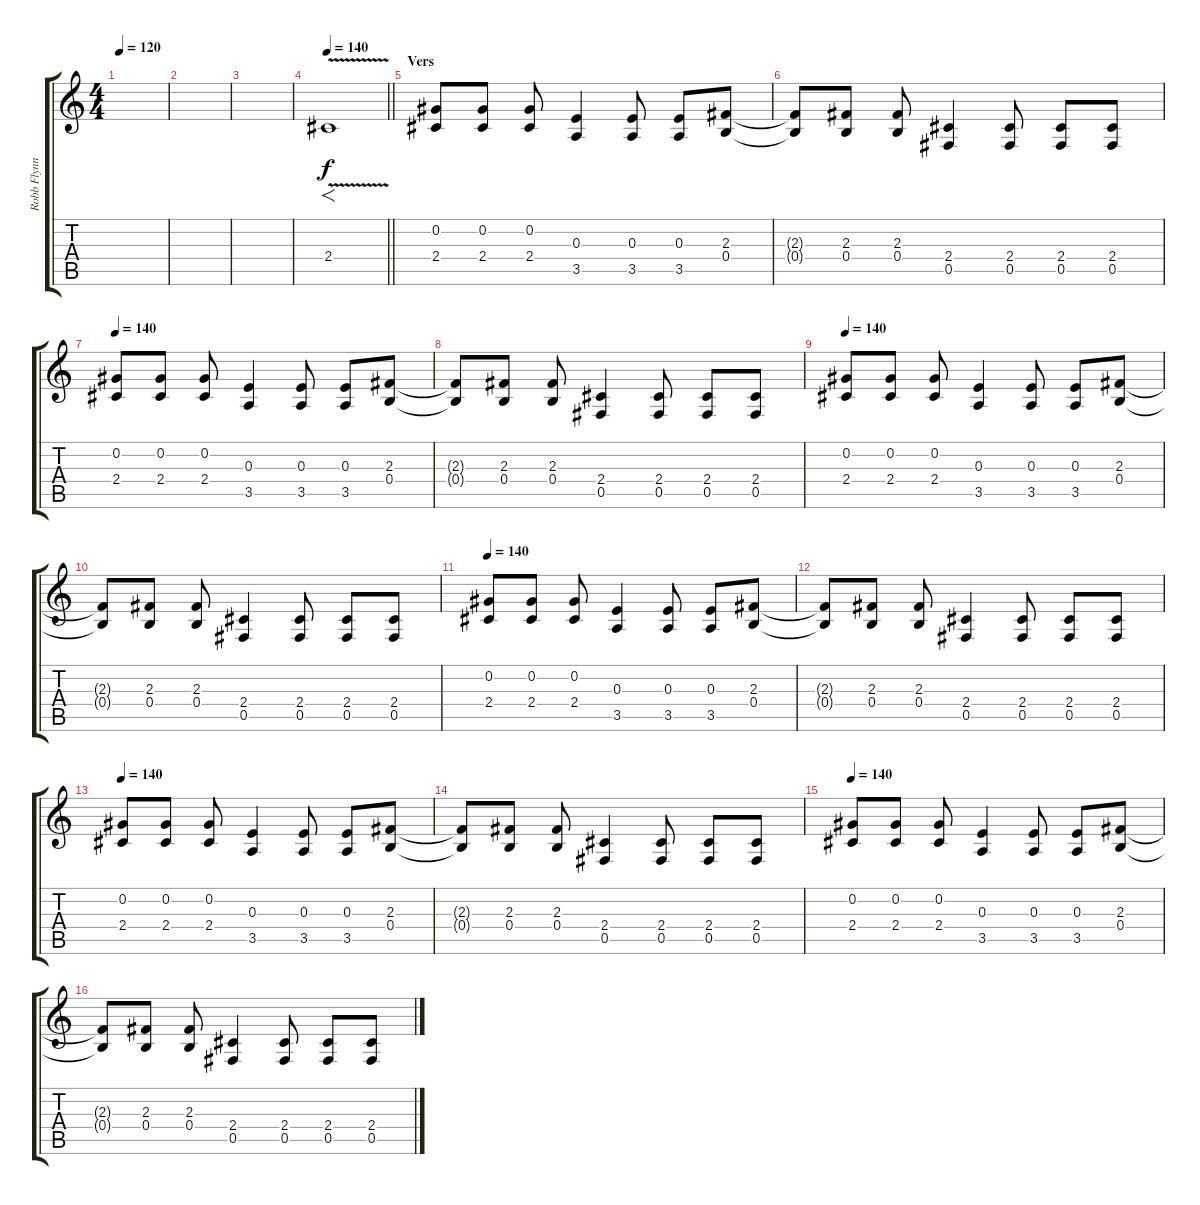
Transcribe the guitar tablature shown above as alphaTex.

\track ("Robb Flynn dist" "Robb Flynn") {instrument distortionguitar}
\staff {score tabs}
\tuning (Db4 Ab3 E3 B2 Gb2 B1) {hide}
\ts (4 4)
\tempo 120
\clef g2
\ks c
|
|
|
\tempo 140
\barLineRight lightlight
2.4{v}.1{f} |
\section ("" "Vers")
(0.2 2.4).8 (0.2 2.4).8 (0.2 2.4).8 (0.3 3.5).4 (0.3 3.5).8 (0.3 3.5).8 (2.3 0.4).8 |
(2.3{t} 0.4{t}).8 (2.3 0.4).8 (2.3 0.4).8 (2.4 0.5).4 (2.4 0.5).8 (2.4 0.5).8 (2.4 0.5).8 |
\tempo 140
(0.2 2.4).8 (0.2 2.4).8 (0.2 2.4).8 (0.3 3.5).4 (0.3 3.5).8 (0.3 3.5).8 (2.3 0.4).8 |
(2.3{t} 0.4{t}).8 (2.3 0.4).8 (2.3 0.4).8 (2.4 0.5).4 (2.4 0.5).8 (2.4 0.5).8 (2.4 0.5).8 |
\tempo 140
(0.2 2.4).8 (0.2 2.4).8 (0.2 2.4).8 (0.3 3.5).4 (0.3 3.5).8 (0.3 3.5).8 (2.3 0.4).8 |
(2.3{t} 0.4{t}).8 (2.3 0.4).8 (2.3 0.4).8 (2.4 0.5).4 (2.4 0.5).8 (2.4 0.5).8 (2.4 0.5).8 |
\tempo 140
(0.2 2.4).8 (0.2 2.4).8 (0.2 2.4).8 (0.3 3.5).4 (0.3 3.5).8 (0.3 3.5).8 (2.3 0.4).8 |
(2.3{t} 0.4{t}).8 (2.3 0.4).8 (2.3 0.4).8 (2.4 0.5).4 (2.4 0.5).8 (2.4 0.5).8 (2.4 0.5).8 |
\tempo 140
(0.2 2.4).8 (0.2 2.4).8 (0.2 2.4).8 (0.3 3.5).4 (0.3 3.5).8 (0.3 3.5).8 (2.3 0.4).8 |
(2.3{t} 0.4{t}).8 (2.3 0.4).8 (2.3 0.4).8 (2.4 0.5).4 (2.4 0.5).8 (2.4 0.5).8 (2.4 0.5).8 |
\tempo 140
(0.2 2.4).8 (0.2 2.4).8 (0.2 2.4).8 (0.3 3.5).4 (0.3 3.5).8 (0.3 3.5).8 (2.3 0.4).8 |
(2.3{t} 0.4{t}).8 (2.3 0.4).8 (2.3 0.4).8 (2.4 0.5).4 (2.4 0.5).8 (2.4 0.5).8 (2.4 0.5).8
